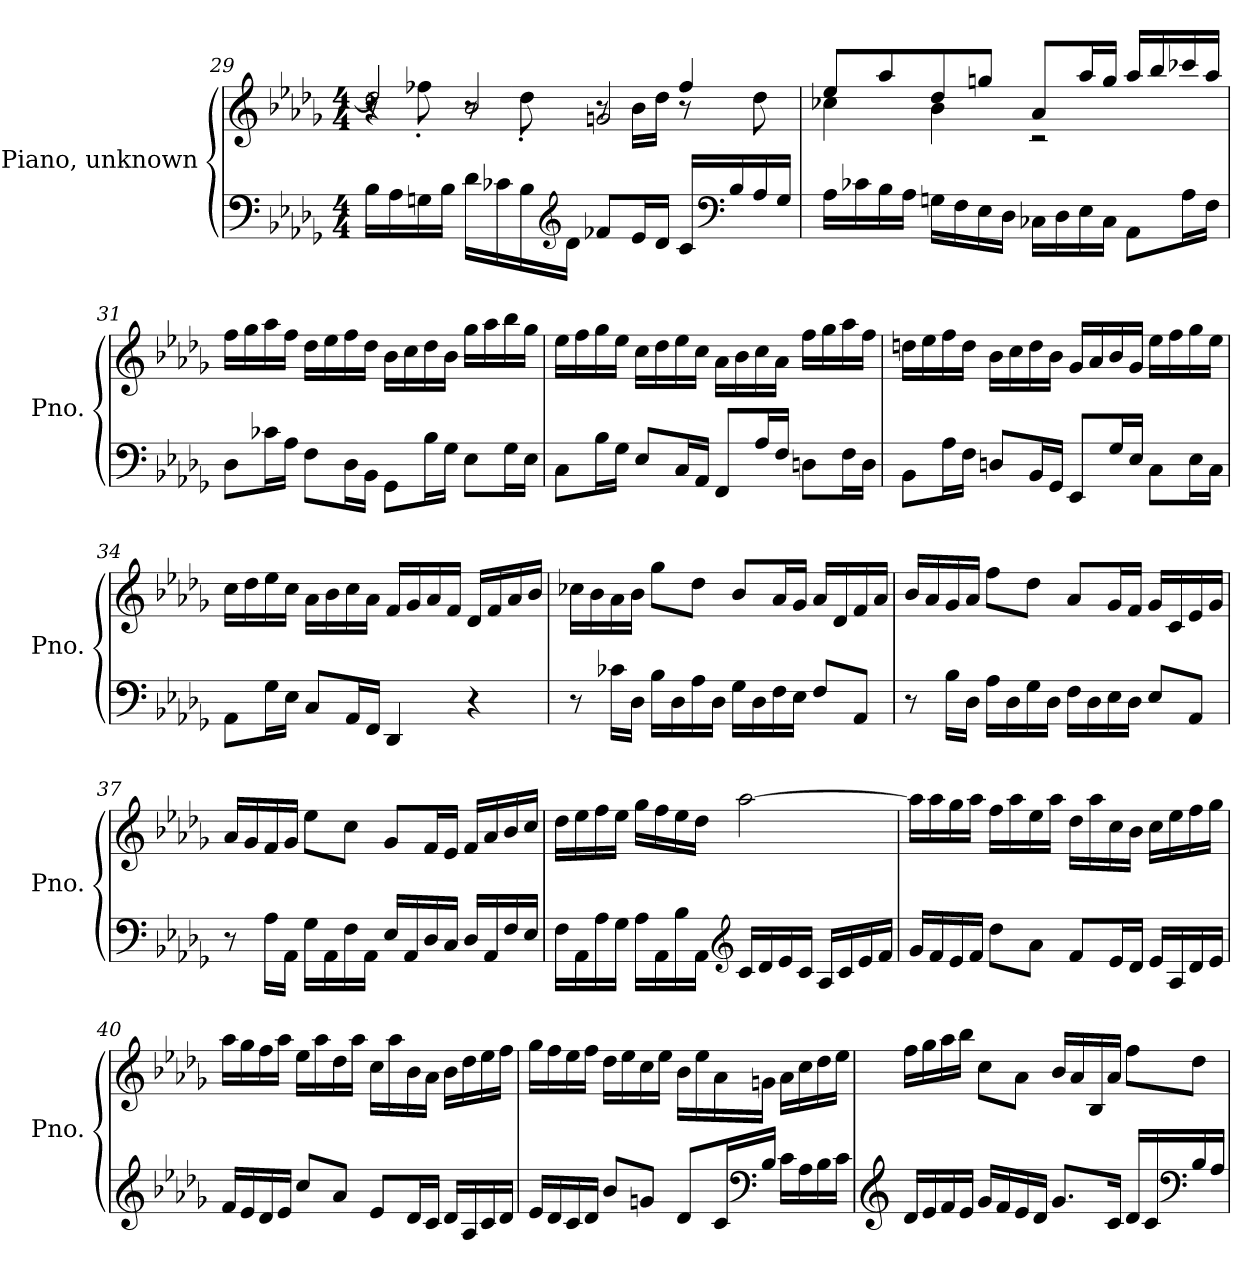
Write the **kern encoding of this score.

**kern	**kern
*part1	*part1
*staff2	*staff1
*I"Piano, unknown	*
*I'Pno.	*
*clefF4	*clefG2
*k[b-e-a-d-g-]	*k[b-e-a-d-g-]
*M4/4	*M4/4
=29	=29
*	*^
*	*	*^
16B-\LL	4r	8r	2dd-/]
16A-\	.	.	.
16Gn\	.	8ff-X'\	.
16B-\JJ	.	.	.
16d-\LL	2b-/	8r	.
16c-X\	.	.	.
16B-\	.	8dd-'\	.
*clefG2	*	*	*
16d-\JJ	.	.	.
8f-X/L	.	8r	2gn/
16e-/L	.	16b-\LL	.
16d-/JJ	.	16dd-\JJ	.
16c-/LL	4ff-/	8r	.
*clefF4	*	*	*
16B-/	.	.	.
16A-/	.	8dd-\	.
16G/JJ	.	.	.
*	*	*v	*v
!!LO:LB:g=z
=30	=30	=30
16A-\LL	8ee-/L	4cc-X\
16c-X\	.	.
16B-\	8aa-/	.
16A-\JJ	.	.
16Gn\LL	8dd-/	4b-\
16F\	.	.
16E-\	8ggn/J	.
16D-\JJ	.	.
16C-X\LL	8a-/L	2r
16D-\	.	.
16E-\	16aa-/L	.
16C-\JJ	16gg/JJ	.
8AA-\L	16aa-/LL	.
.	16bb-/	.
16A-\L	16ccc-X/	.
16F\JJ	16aa-/JJ	.
*	*v	*v
=31	=31
8D-\L	16ff\LL
.	16gg-\
16c-X\L	16aa-\
16A-\JJ	16ff\JJ
8F\L	16dd-\LL
.	16ee-\
16D-\L	16ff\
16BB-\JJ	16dd-\JJ
8GG-\L	16b-\LL
.	16cc\
16B-\L	16dd-\
16G-\JJ	16b-\JJ
8E-\L	16gg-\LL
.	16aa-\
16G-\L	16bb-\
16E-\JJ	16gg-\JJ
!!LO:LB:g=z
=32	=32
8C\L	16ee-\LL
.	16ff\
16B-\L	16gg-\
16G-\JJ	16ee-\JJ
8E-/L	16cc\LL
.	16dd-\
16C/L	16ee-\
16AA-/JJ	16cc\JJ
8FF/L	16a-\LL
.	16b-\
16A-/L	16cc\
16F/JJ	16a-\JJ
8Dn\L	16ff\LL
.	16gg-\
16F\L	16aa-\
16D\JJ	16ff\JJ
=33	=33
8BB-\L	16ddn\LL
.	16ee-\
16A-\L	16ff\
16F\JJ	16dd\JJ
8Dn/L	16b-\LL
.	16cc\
16BB-/L	16dd\
16GG-/JJ	16b-\JJ
8EE-/L	16g-/LL
.	16a-/
16G-/L	16b-/
16E-/JJ	16g-/JJ
8C\L	16ee-\LL
.	16ff\
16E-\L	16gg-\
16C\JJ	16ee-\JJ
!!LO:LB:g=z
=34	=34
8AA-\L	16cc\LL
.	16dd-\
16G-\L	16ee-\
16E-\JJ	16cc\JJ
8C/L	16a-\LL
.	16b-\
16AA-/L	16cc\
16FF/JJ	16a-\JJ
4DD-/	16f/LL
.	16g-/
.	16a-/
.	16f/JJ
4r	16d-/LL
.	16f/
.	16a-/
.	16b-/JJ
=35	=35
8r	16cc-X\LL
.	16b-\
16c-X\LL	16a-\
16D-\JJ	16b-\JJ
16B-\LL	8gg-\L
16D-\	.
16A-\	8dd-\J
16D-\JJ	.
16G-\LL	8b-/L
16D-\	.
16F\	16a-/L
16E-\JJ	16g-/JJ
8F/L	16a-/LL
.	16d-/
8AA-/J	16f/
.	16a-/JJ
!!LO:LB:g=z
=36	=36
8r	16b-/LL
.	16a-/
16B-\LL	16g-/
16D-\JJ	16a-/JJ
16A-\LL	8ff\L
16D-\	.
16G-\	8dd-\J
16D-\JJ	.
16F\LL	8a-/L
16D-\	.
16E-\	16g-/L
16D-\JJ	16f/JJ
8E-/L	16g-/LL
.	16c/
8AA-/J	16e-/
.	16g-/JJ
=37	=37
8r	16a-/LL
.	16g-/
16A-\LL	16f/
16AA-\JJ	16g-/JJ
16G-\LL	8ee-\L
16AA-\	.
16F\	8cc\J
16AA-\JJ	.
16E-/LL	8g-/L
16AA-/	.
16D-/	16f/L
16C/JJ	16e-/JJ
16D-/LL	16f/LL
16AA-/	16a-/
16F/	16b-/
16E-/JJ	16cc/JJ
!!LO:PB:g=z
=38	=38
16F\LL	16dd-\LL
16AA-\	16ee-\
16A-\	16ff\
16G-\JJ	16ee-\JJ
16A-\LL	16gg-\LL
16AA-\	16ff\
16B-\	16ee-\
16AA-\JJ	16dd-\JJ
*clefG2	*
16c/LL	[2aa-\
16d-/	.
16e-/	.
16c/JJ	.
16A-/LL	.
16c/	.
16e-/	.
16f/JJ	.
=39	=39
16g-/LL	16aa-\LL]
16f/	16aa-\
16e-/	16gg-\
16f/JJ	16aa-\JJ
8dd-\L	16ff\LL
.	16aa-\
8a-\J	16ee-\
.	16aa-\JJ
8f/L	16dd-\LL
.	16aa-\
16e-/L	16cc\
16d-/JJ	16b-\JJ
16e-/LL	16cc\LL
16A-/	16ee-\
16d-/	16ff\
16e-/JJ	16gg-\JJ
!!LO:LB:g=z
=40	=40
16f/LL	16aa-\LL
16e-/	16gg-\
16d-/	16ff\
16e-/JJ	16aa-\JJ
8cc/L	16ee-\LL
.	16aa-\
8a-/J	16dd-\
.	16aa-\JJ
8e-/L	16cc\LL
.	16aa-\
16d-/L	16b-\
16c/JJ	16a-\JJ
16d-/LL	16b-\LL
16A-/	16dd-\
16c/	16ee-\
16d-/JJ	16ff\JJ
=41	=41
16e-/LL	16gg-\LL
16d-/	16ff\
16c/	16ee-\
16d-/JJ	16ff\JJ
8b-/L	16dd-\LL
.	16ee-\
8gn/J	16cc\
.	16ee-\JJ
8d-/L	16b-\LL
.	16ee-\
16c/L	16a-\
*clefF4	*
16B-/JJ	16gn\JJ
16c\LL	16a-\LL
16A-\	16cc\
16B-\	16dd-\
16c\JJ	16ee-\JJ
!!LO:LB:g=z
=42	=42
*clefG2	*
16d-/LL	16ff\LL
16e-/	16gg-\
16f/	16aa-\
16e-/JJ	16bb-\JJ
16g-/LL	8cc\L
16f/	.
16e-/	8a-\J
16d-/JJ	.
8.g-/L	16b-/LL
.	16a-/
.	16B-/
16c/Jk	16a-/JJ
16d-/LL	8ff\L
16c/	.
*clefF4	*
16B-/	8dd-\J
16A-/JJ	.
=	=
*-	*-
